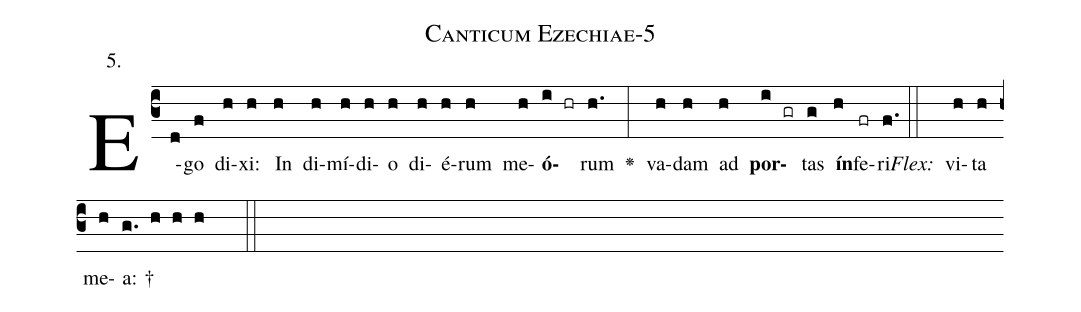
name: Canticum Ezechiae-5;
annotation: 5.;
%%
(c3)E(d)go(f) di(h)xi:(h) In(h) di(h)mí(h)di(h)o(h) di(h)é(h)rum(h) me(h)<b>ó</b>(i hr)rum(h.) <v>\greheightstar</v>(:) va(h)dam(h) ad(h) <b>por</b>(i gr)tas(g) <b>ín</b>(h)fe(fr)ri.(f.) (::)
<i>Flex:</i>()  vi(h)ta(h) me(h)a: †(g. h h h  ::)

%E(h) u(h) o(i) u(g) a(h) e.(f.) (::)
